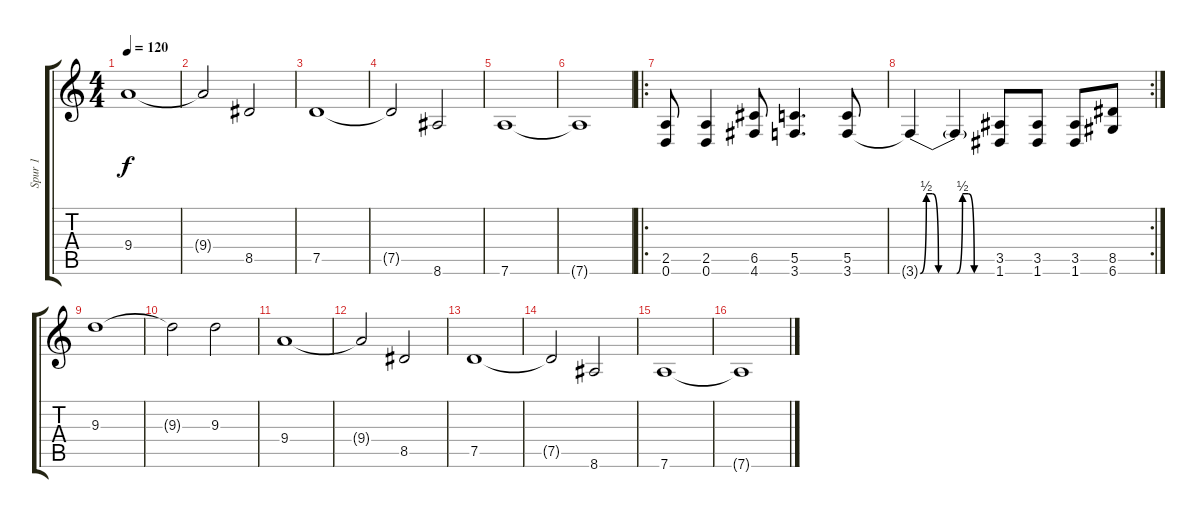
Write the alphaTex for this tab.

\track ("Spur 1" "Spur 1") {instrument distortionguitar}
\staff {score tabs}
\tuning (D4 A3 F3 C3 G2 D2) {hide}
\ts (4 4)
\tempo 120
\clef g2
\ks c
9.4.1{dy f} |
9.4{t}.2 8.5.2 |
7.5.1 |
7.5{t}.2 8.6.2 |
7.6.1 |
7.6{t}.1 |
\ro
(2.5 0.6).8 (2.5 0.6).4 (6.5 4.6).8 (5.5 3.6).4{d} (5.5 3.6).8 |
\rc 2
3.6{be (custom 0 0 10 2 20 2 30 0 60 0) t}.4 3.6{be (custom 0 0 10 2 20 2 30 0 60 0) t}.4 (3.5 1.6).8 (3.5 1.6).8 (3.5 1.6).8 (8.5 6.6).8 |
9.3.1 |
9.3{t}.2 9.3.2 |
9.4.1 |
9.4{t}.2 8.5.2 |
7.5.1 |
7.5{t}.2 8.6.2 |
7.6.1 |
7.6{t}.1
